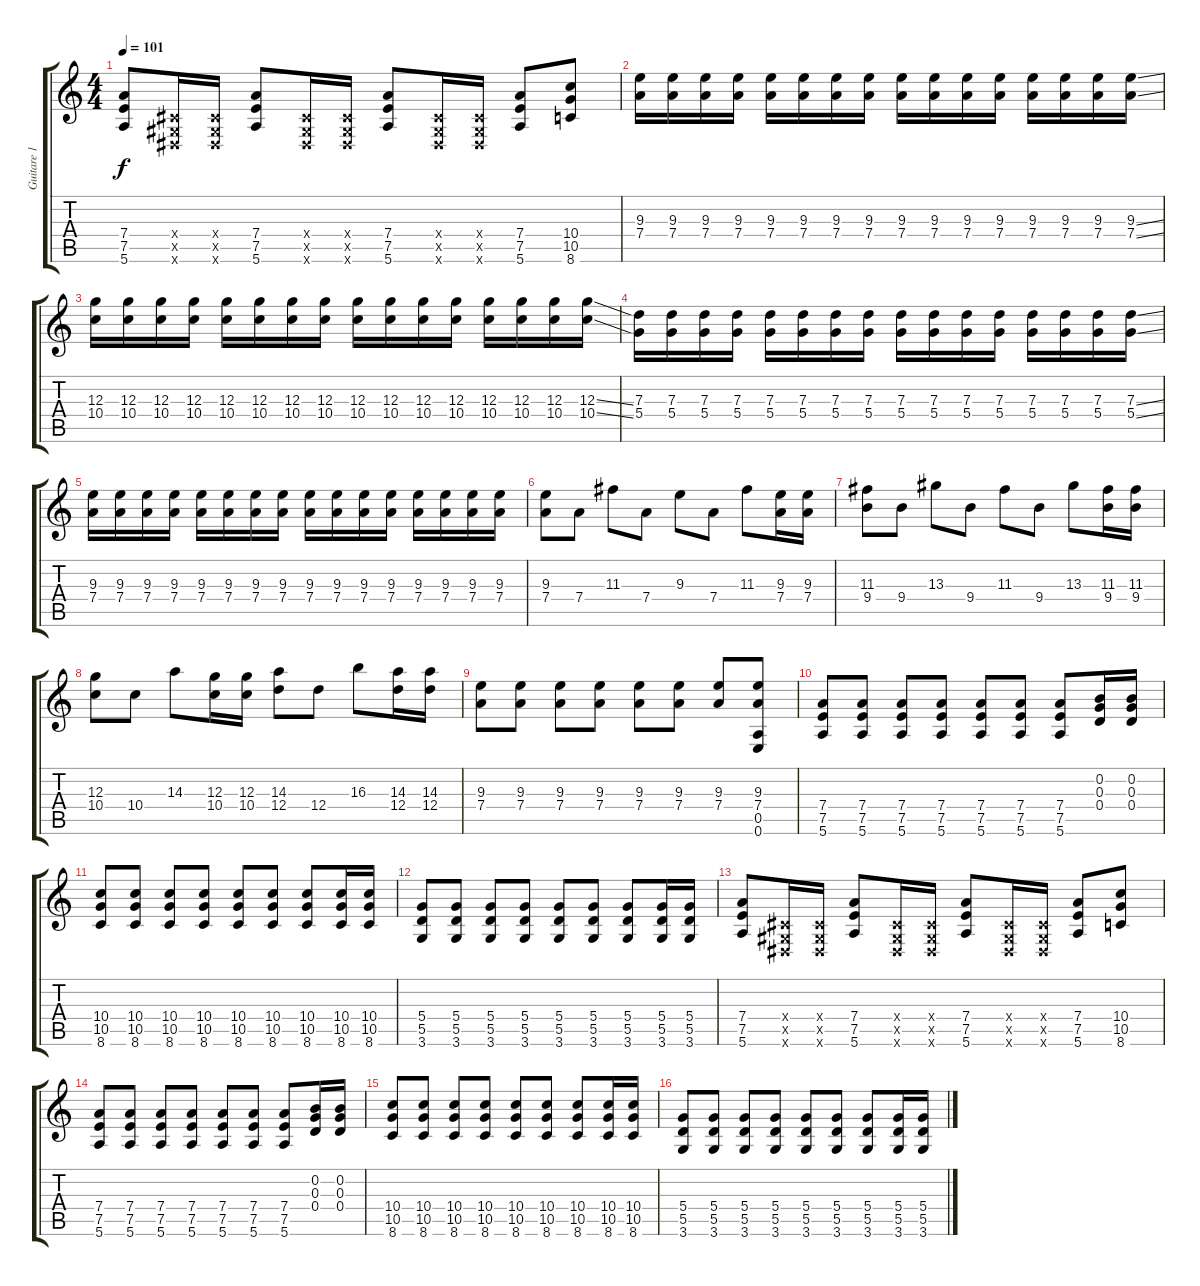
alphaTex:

\track ("Guitare 1" "Guitare 1") {instrument electricguitarclean}
\staff {score tabs}
\tuning (E4 B3 G3 D3 A2 E2) {hide}
\ts (4 4)
\tempo 101
\clef g2
\ks c
(7.4 7.5 5.6).8{dy f} (-1.4{x} -1.5{x} -1.6{x}).16 (-1.4{x} -1.5{x} -1.6{x}).16 (7.4 7.5 5.6).8 (-1.4{x} -1.5{x} -1.6{x}).16 (-1.4{x} -1.5{x} -1.6{x}).16 (7.4 7.5 5.6).8 (-1.4{x} -1.5{x} -1.6{x}).16 (-1.4{x} -1.5{x} -1.6{x}).16 (7.4 7.5 5.6).8 (10.4 10.5 8.6).8 |
(9.3 7.4).16 (9.3 7.4).16 (9.3 7.4).16 (9.3 7.4).16 (9.3 7.4).16 (9.3 7.4).16 (9.3 7.4).16 (9.3 7.4).16 (9.3 7.4).16 (9.3 7.4).16 (9.3 7.4).16 (9.3 7.4).16 (9.3 7.4).16 (9.3 7.4).16 (9.3 7.4).16 (9.3{ss} 7.4{ss}).16 |
(12.3 10.4).16 (12.3 10.4).16 (12.3 10.4).16 (12.3 10.4).16 (12.3 10.4).16 (12.3 10.4).16 (12.3 10.4).16 (12.3 10.4).16 (12.3 10.4).16 (12.3 10.4).16 (12.3 10.4).16 (12.3 10.4).16 (12.3 10.4).16 (12.3 10.4).16 (12.3 10.4).16 (12.3{ss} 10.4{ss}).16 |
(7.3 5.4).16 (7.3 5.4).16 (7.3 5.4).16 (7.3 5.4).16 (7.3 5.4).16 (7.3 5.4).16 (7.3 5.4).16 (7.3 5.4).16 (7.3 5.4).16 (7.3 5.4).16 (7.3 5.4).16 (7.3 5.4).16 (7.3 5.4).16 (7.3 5.4).16 (7.3 5.4).16 (7.3{ss} 5.4{ss}).16 |
(9.3 7.4).16 (9.3 7.4).16 (9.3 7.4).16 (9.3 7.4).16 (9.3 7.4).16 (9.3 7.4).16 (9.3 7.4).16 (9.3 7.4).16 (9.3 7.4).16 (9.3 7.4).16 (9.3 7.4).16 (9.3 7.4).16 (9.3 7.4).16 (9.3 7.4).16 (9.3 7.4).16 (9.3 7.4).16 |
(9.3 7.4).8 7.4.8 11.3.8 7.4.8 9.3.8 7.4.8 11.3.8 (9.3 7.4).16 (9.3 7.4).16 |
(11.3 9.4).8 9.4.8 13.3.8 9.4.8 11.3.8 9.4.8 13.3.8 (11.3 9.4).16 (11.3 9.4).16 |
(12.3 10.4).8 10.4.8 14.3.8 (12.3 10.4).16 (12.3 10.4).16 (14.3 12.4).8 12.4.8 16.3.8 (14.3 12.4).16 (14.3 12.4).16 |
(9.3 7.4).8 (9.3 7.4).8 (9.3 7.4).8 (9.3 7.4).8 (9.3 7.4).8 (9.3 7.4).8 (9.3 7.4).8 (9.3 7.4 0.5 0.6).8 |
(7.4 7.5 5.6).8 (7.4 7.5 5.6).8 (7.4 7.5 5.6).8 (7.4 7.5 5.6).8 (7.4 7.5 5.6).8 (7.4 7.5 5.6).8 (7.4 7.5 5.6).8 (0.2 0.3 0.4).16 (0.2 0.3 0.4).16 |
(10.4 10.5 8.6).8 (10.4 10.5 8.6).8 (10.4 10.5 8.6).8 (10.4 10.5 8.6).8 (10.4 10.5 8.6).8 (10.4 10.5 8.6).8 (10.4 10.5 8.6).8 (10.4 10.5 8.6).16 (10.4 10.5 8.6).16 |
(5.4 5.5 3.6).8 (5.4 5.5 3.6).8 (5.4 5.5 3.6).8 (5.4 5.5 3.6).8 (5.4 5.5 3.6).8 (5.4 5.5 3.6).8 (5.4 5.5 3.6).8 (5.4 5.5 3.6).16 (5.4 5.5 3.6).16 |
(7.4 7.5 5.6).8 (-1.4{x} -1.5{x} -1.6{x}).16 (-1.4{x} -1.5{x} -1.6{x}).16 (7.4 7.5 5.6).8 (-1.4{x} -1.5{x} -1.6{x}).16 (-1.4{x} -1.5{x} -1.6{x}).16 (7.4 7.5 5.6).8 (-1.4{x} -1.5{x} -1.6{x}).16 (-1.4{x} -1.5{x} -1.6{x}).16 (7.4 7.5 5.6).8 (10.4 10.5 8.6).8 |
(7.4 7.5 5.6).8 (7.4 7.5 5.6).8 (7.4 7.5 5.6).8 (7.4 7.5 5.6).8 (7.4 7.5 5.6).8 (7.4 7.5 5.6).8 (7.4 7.5 5.6).8 (0.2 0.3 0.4).16 (0.2 0.3 0.4).16 |
(10.4 10.5 8.6).8 (10.4 10.5 8.6).8 (10.4 10.5 8.6).8 (10.4 10.5 8.6).8 (10.4 10.5 8.6).8 (10.4 10.5 8.6).8 (10.4 10.5 8.6).8 (10.4 10.5 8.6).16 (10.4 10.5 8.6).16 |
(5.4 5.5 3.6).8 (5.4 5.5 3.6).8 (5.4 5.5 3.6).8 (5.4 5.5 3.6).8 (5.4 5.5 3.6).8 (5.4 5.5 3.6).8 (5.4 5.5 3.6).8 (5.4 5.5 3.6).16 (5.4 5.5 3.6).16
